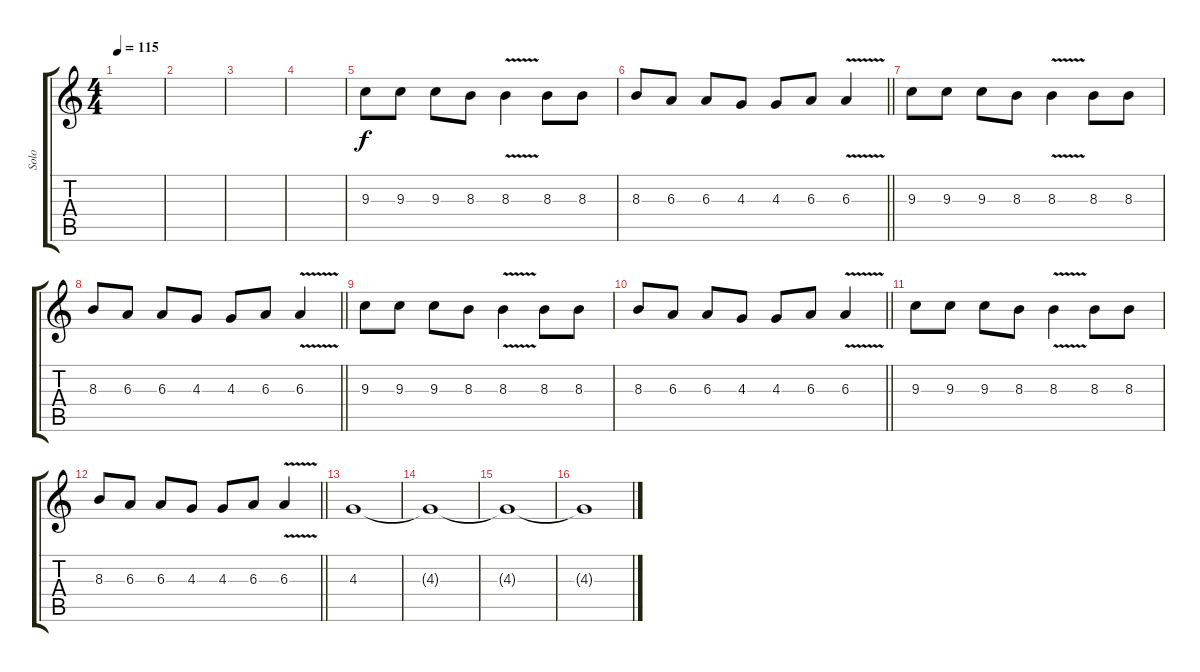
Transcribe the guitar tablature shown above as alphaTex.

\track ("Solo" "Solo") {instrument distortionguitar}
\staff {score tabs}
\tuning (C4 G3 Eb3 Bb2 F2 C2) {hide}
\ts (4 4)
\tempo 115
\clef g2
\ks c
|
|
|
|
9.3.8 9.3.8 9.3.8 8.3.8 8.3{v}.4 8.3.8 8.3.8 |
\barLineRight lightlight
8.3.8 6.3.8 6.3.8 4.3.8 4.3.8 6.3.8 6.3{v}.4 |
9.3.8 9.3.8 9.3.8 8.3.8 8.3{v}.4 8.3.8 8.3.8 |
\barLineRight lightlight
8.3.8 6.3.8 6.3.8 4.3.8 4.3.8 6.3.8 6.3{v}.4 |
9.3.8 9.3.8 9.3.8 8.3.8 8.3{v}.4 8.3.8 8.3.8 |
\barLineRight lightlight
8.3.8 6.3.8 6.3.8 4.3.8 4.3.8 6.3.8 6.3{v}.4 |
9.3.8 9.3.8 9.3.8 8.3.8 8.3{v}.4 8.3.8 8.3.8 |
\barLineRight lightlight
8.3.8 6.3.8 6.3.8 4.3.8 4.3.8 6.3.8 6.3{v}.4 |
4.3.1 |
4.3{t}.1 |
4.3{t}.1 |
4.3{t}.1
